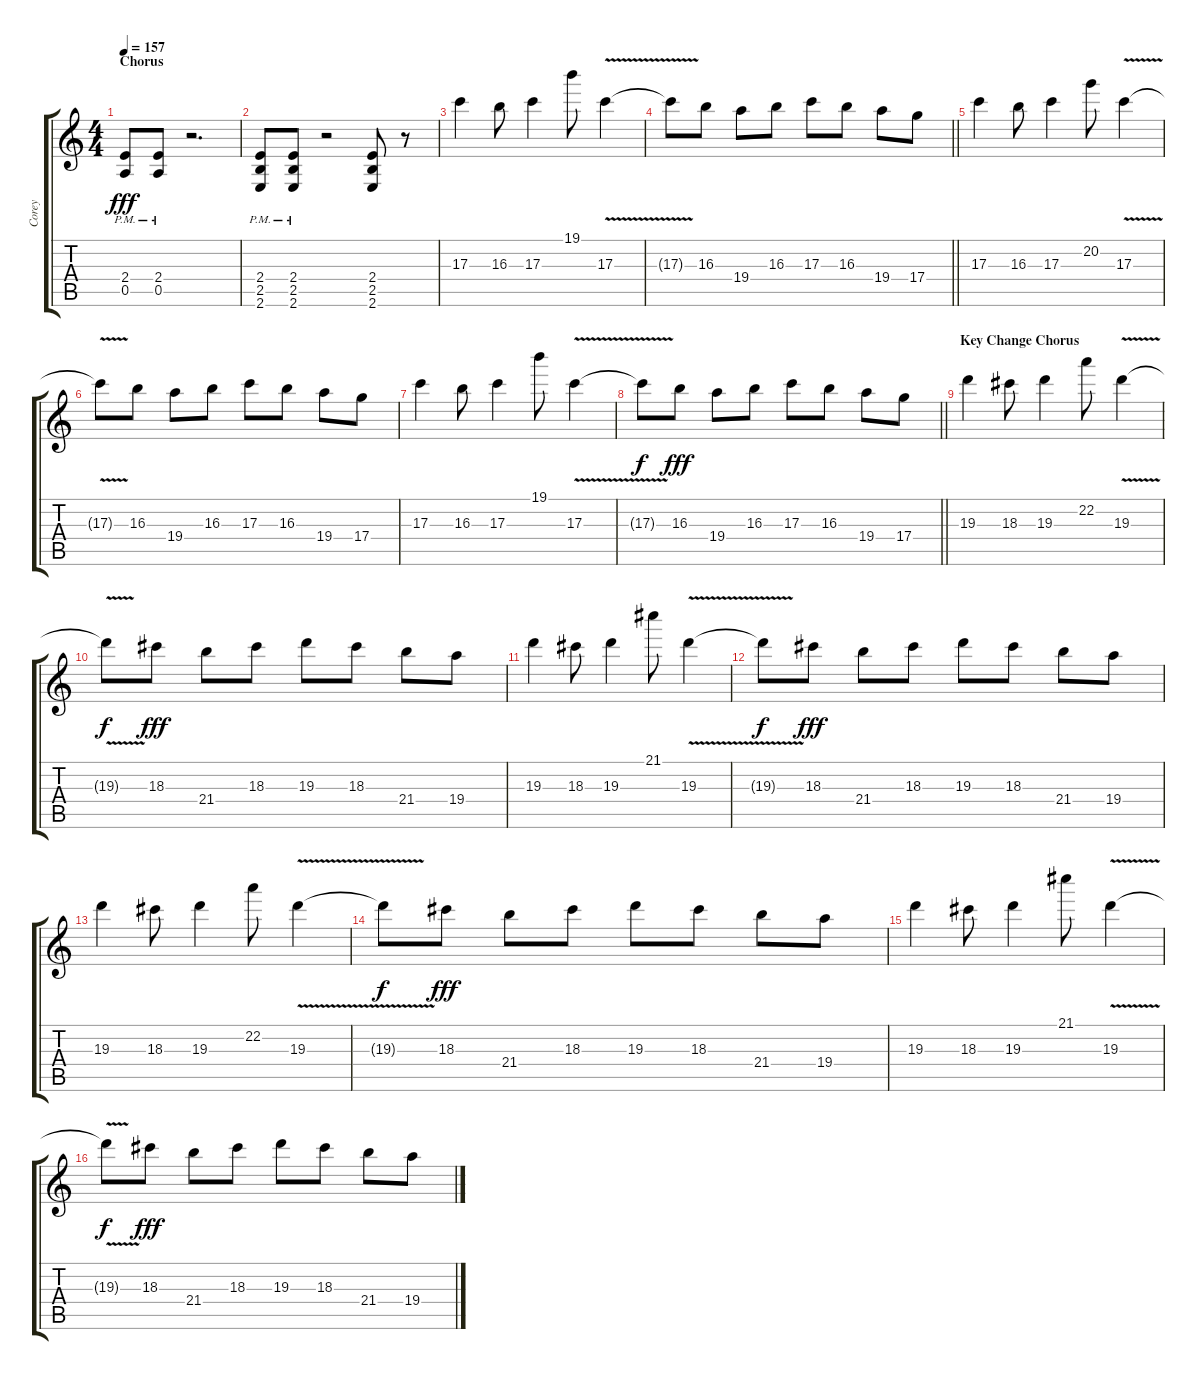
\track ("Corey" "Corey") {instrument distortionguitar}
\staff {score tabs}
\tuning (E4 B3 G3 D3 A2 D2) {hide}
\ts (4 4)
\section ("" "Chorus")
\tempo 157
\clef g2
\ks c
(2.4{pm} 0.5{pm}).8{dy fff balance 8} (2.4{pm} 0.5{pm}).8 r.2{d} |
(2.4{pm} 2.5{pm} 2.6).8{balance 8} (2.4{pm} 2.5{pm} 2.6).8 r.2 (2.4 2.5 2.6).8 r.8 |
17.3.4{balance 16} 16.3.8 17.3.4 19.1.8 17.3{v}.4 |
\barLineRight lightlight
17.3{t}.8 16.3.8 19.4.8 16.3.8 17.3.8 16.3.8 19.4.8 17.4.8 |
17.3.4{balance 16} 16.3.8 17.3.4 20.2.8 17.3{v}.4 |
17.3{t}.8 16.3.8 19.4.8 16.3.8 17.3.8 16.3.8 19.4.8 17.4.8 |
17.3.4{balance 16} 16.3.8 17.3.4 19.1.8 17.3{v}.4 |
\barLineRight lightlight
17.3{t}.8{dy f} 16.3.8{dy fff} 19.4.8 16.3.8 17.3.8 16.3.8 19.4.8 17.4.8 |
\section ("" "Key Change Chorus")
19.3.4{balance 16} 18.3.8 19.3.4 22.2.8 19.3{v}.4 |
19.3{t}.8{dy f} 18.3.8{dy fff} 21.4.8 18.3.8 19.3.8 18.3.8 21.4.8 19.4.8 |
19.3.4{balance 16} 18.3.8 19.3.4 21.1.8 19.3{v}.4 |
19.3{t}.8{dy f} 18.3.8{dy fff} 21.4.8 18.3.8 19.3.8 18.3.8 21.4.8 19.4.8 |
19.3.4{balance 16} 18.3.8 19.3.4 22.2.8 19.3{v}.4 |
19.3{t}.8{dy f} 18.3.8{dy fff} 21.4.8 18.3.8 19.3.8 18.3.8 21.4.8 19.4.8 |
19.3.4{balance 16} 18.3.8 19.3.4 21.1.8 19.3{v}.4 |
19.3{t}.8{dy f} 18.3.8{dy fff} 21.4.8 18.3.8 19.3.8 18.3.8 21.4.8 19.4.8
